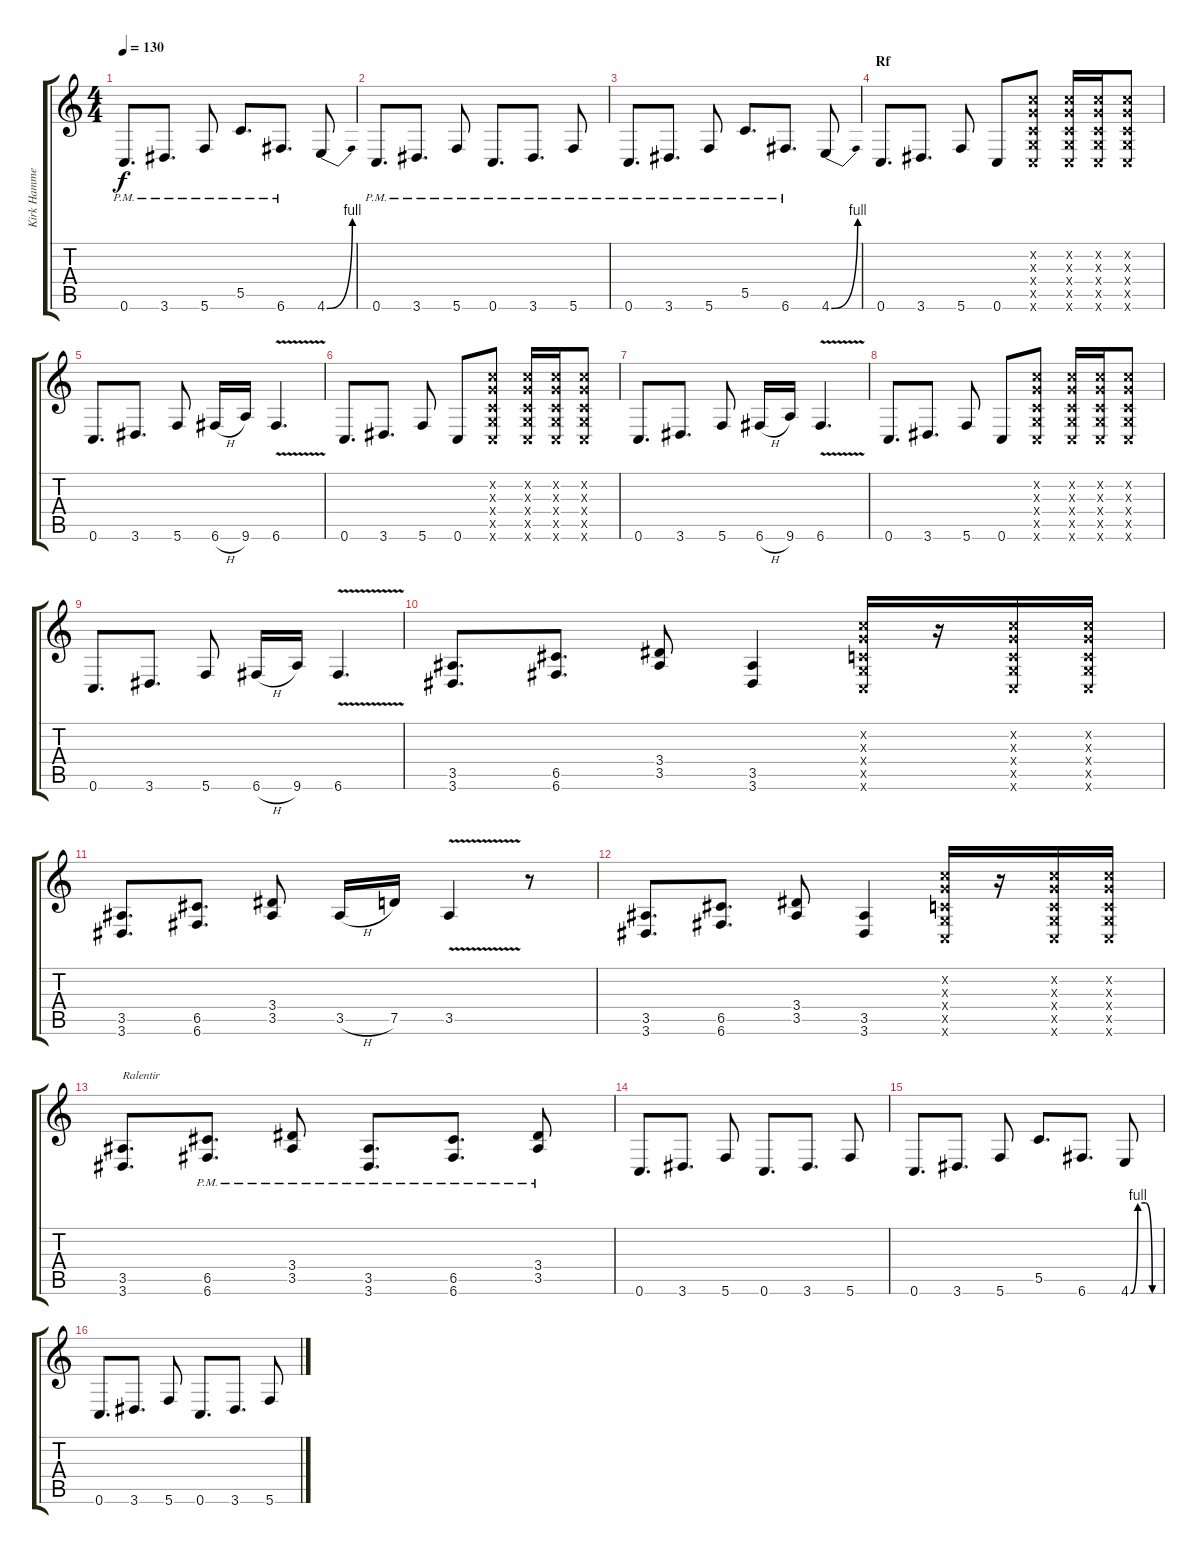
\track ("Kirk Hammet" "Kirk Hamme") {instrument overdrivenguitar}
\staff {score tabs}
\tuning (E4 C4 G3 C3 G2 C2) {hide}
\ts (4 4)
\tempo 130
\clef g2
\ks c
0.6{pm}.8{d dy f} 3.6{pm}.8{d} 5.6{pm}.8 5.5{pm}.8{d} 6.6{pm}.8{d} 4.6{be (bend 0 0 60 4)}.8 |
0.6{pm}.8{d} 3.6{pm}.8{d} 5.6{pm}.8 0.6{pm}.8{d} 3.6{pm}.8{d} 5.6{pm}.8 |
0.6{pm}.8{d} 3.6{pm}.8{d} 5.6{pm}.8 5.5{pm}.8{d} 6.6{pm}.8{d} 4.6{be (bend 0 0 60 4)}.8 |
\section ("" "Rf")
0.6.8{d} 3.6.8{d} 5.6.8 0.6.8 (0.2{x} 0.3{x} 0.4{x} 0.5{x} 0.6{x}).8 (0.2{x} 0.3{x} 0.4{x} 0.5{x} 0.6{x}).16 (0.2{x} 0.3{x} 0.4{x} 0.5{x} 0.6{x}).16 (0.2{x} 0.3{x} 0.4{x} 0.5{x} 0.6{x}).8 |
0.6.8{d} 3.6.8{d} 5.6.8 6.6{h}.16 9.6.16 6.6{v}.4{d} |
0.6.8{d} 3.6.8{d} 5.6.8 0.6.8 (0.2{x} 0.3{x} 0.4{x} 0.5{x} 0.6{x}).8 (0.2{x} 0.3{x} 0.4{x} 0.5{x} 0.6{x}).16 (0.2{x} 0.3{x} 0.4{x} 0.5{x} 0.6{x}).16 (0.2{x} 0.3{x} 0.4{x} 0.5{x} 0.6{x}).8 |
0.6.8{d} 3.6.8{d} 5.6.8 6.6{h}.16 9.6.16 6.6{v}.4{d} |
0.6.8{d} 3.6.8{d} 5.6.8 0.6.8 (0.2{x} 0.3{x} 0.4{x} 0.5{x} 0.6{x}).8 (0.2{x} 0.3{x} 0.4{x} 0.5{x} 0.6{x}).16 (0.2{x} 0.3{x} 0.4{x} 0.5{x} 0.6{x}).16 (0.2{x} 0.3{x} 0.4{x} 0.5{x} 0.6{x}).8 |
0.6.8{d} 3.6.8{d} 5.6.8 6.6{h}.16 9.6.16 6.6{v}.4{d} |
(3.5 3.6).8{d} (6.5 6.6).8{d} (3.4 3.5).8 (3.5 3.6).4 (0.2{x} 0.3{x} 0.4{x} 0.5{x} 0.6{x}).16 r.16 (0.2{x} 0.3{x} 0.4{x} 0.5{x} 0.6{x}).16 (0.2{x} 0.3{x} 0.4{x} 0.5{x} 0.6{x}).16 |
(3.5 3.6).8{d} (6.5 6.6).8{d} (3.4 3.5).8 3.5{h}.16 7.5.16 3.5{v}.4 r.8 |
(3.5 3.6).8{d} (6.5 6.6).8{d} (3.4 3.5).8 (3.5 3.6).4 (0.2{x} 0.3{x} 0.4{x} 0.5{x} 0.6{x}).16 r.16 (0.2{x} 0.3{x} 0.4{x} 0.5{x} 0.6{x}).16 (0.2{x} 0.3{x} 0.4{x} 0.5{x} 0.6{x}).16 |
(3.5 3.6).8{d txt "Ralentir"} (6.5{pm} 6.6).8{d} (3.4 3.5{pm}).8 (3.5{pm} 3.6).8{d} (6.5{pm} 6.6).8{d} (3.4 3.5{pm}).8 |
0.6.8{d} 3.6.8{d} 5.6.8 0.6.8{d} 3.6.8{d} 5.6.8 |
0.6.8{d} 3.6.8{d} 5.6.8 5.5.8{d} 6.6.8{d} 4.6{be (custom 0 0 15 4 30 4 45 0 60 0)}.8 |
0.6.8{d} 3.6.8{d} 5.6.8 0.6.8{d} 3.6.8{d} 5.6.8
